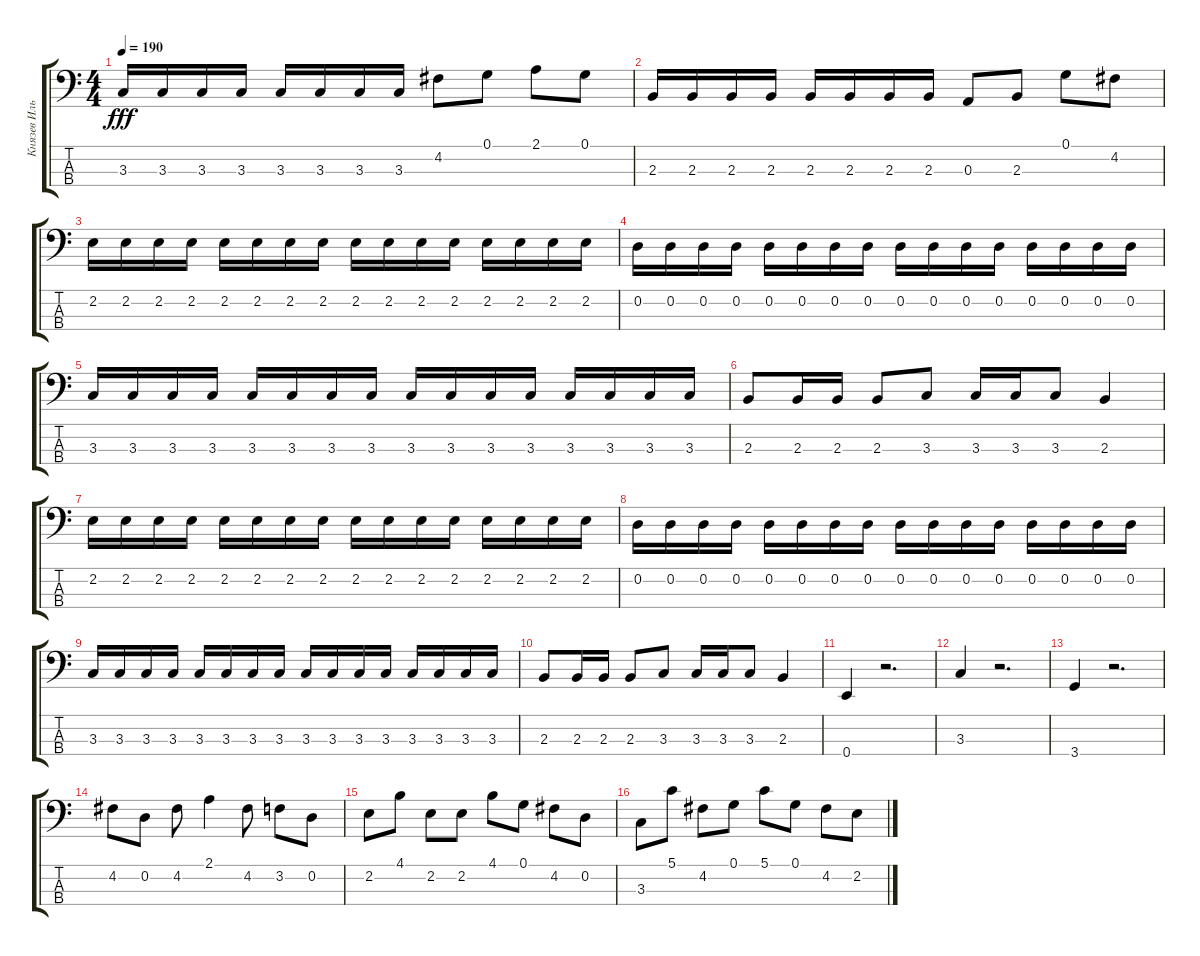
\track ("Князев Илья" "Князев Иль") {instrument electricbasspick}
\staff {score tabs}
\tuning (G2 D2 A1 E1) {hide}
\ts (4 4)
\tempo 190
\clef f4
\ks c
3.3.16{dy fff} 3.3.16 3.3.16 3.3.16 3.3.16 3.3.16 3.3.16 3.3.16 4.2.8 0.1.8 2.1.8 0.1.8 |
2.3.16 2.3.16 2.3.16 2.3.16 2.3.16 2.3.16 2.3.16 2.3.16 0.3.8 2.3.8 0.1.8 4.2.8 |
2.2.16 2.2.16 2.2.16 2.2.16 2.2.16 2.2.16 2.2.16 2.2.16 2.2.16 2.2.16 2.2.16 2.2.16 2.2.16 2.2.16 2.2.16 2.2.16 |
0.2.16 0.2.16 0.2.16 0.2.16 0.2.16 0.2.16 0.2.16 0.2.16 0.2.16 0.2.16 0.2.16 0.2.16 0.2.16 0.2.16 0.2.16 0.2.16 |
3.3.16 3.3.16 3.3.16 3.3.16 3.3.16 3.3.16 3.3.16 3.3.16 3.3.16 3.3.16 3.3.16 3.3.16 3.3.16 3.3.16 3.3.16 3.3.16 |
2.3.8 2.3.16 2.3.16 2.3.8 3.3.8 3.3.16 3.3.16 3.3.8 2.3.4 |
2.2.16 2.2.16 2.2.16 2.2.16 2.2.16 2.2.16 2.2.16 2.2.16 2.2.16 2.2.16 2.2.16 2.2.16 2.2.16 2.2.16 2.2.16 2.2.16 |
0.2.16 0.2.16 0.2.16 0.2.16 0.2.16 0.2.16 0.2.16 0.2.16 0.2.16 0.2.16 0.2.16 0.2.16 0.2.16 0.2.16 0.2.16 0.2.16 |
3.3.16 3.3.16 3.3.16 3.3.16 3.3.16 3.3.16 3.3.16 3.3.16 3.3.16 3.3.16 3.3.16 3.3.16 3.3.16 3.3.16 3.3.16 3.3.16 |
2.3.8 2.3.16 2.3.16 2.3.8 3.3.8 3.3.16 3.3.16 3.3.8 2.3.4 |
0.4.4 r.2{d} |
3.3.4 r.2{d} |
3.4.4 r.2{d} |
4.2.8 0.2.8 4.2.8 2.1.4 4.2.8 3.2.8 0.2.8 |
2.2.8 4.1.8 2.2.8 2.2.8 4.1.8 0.1.8 4.2.8 0.2.8 |
3.3.8 5.1.8 4.2.8 0.1.8 5.1.8 0.1.8 4.2.8 2.2.8
